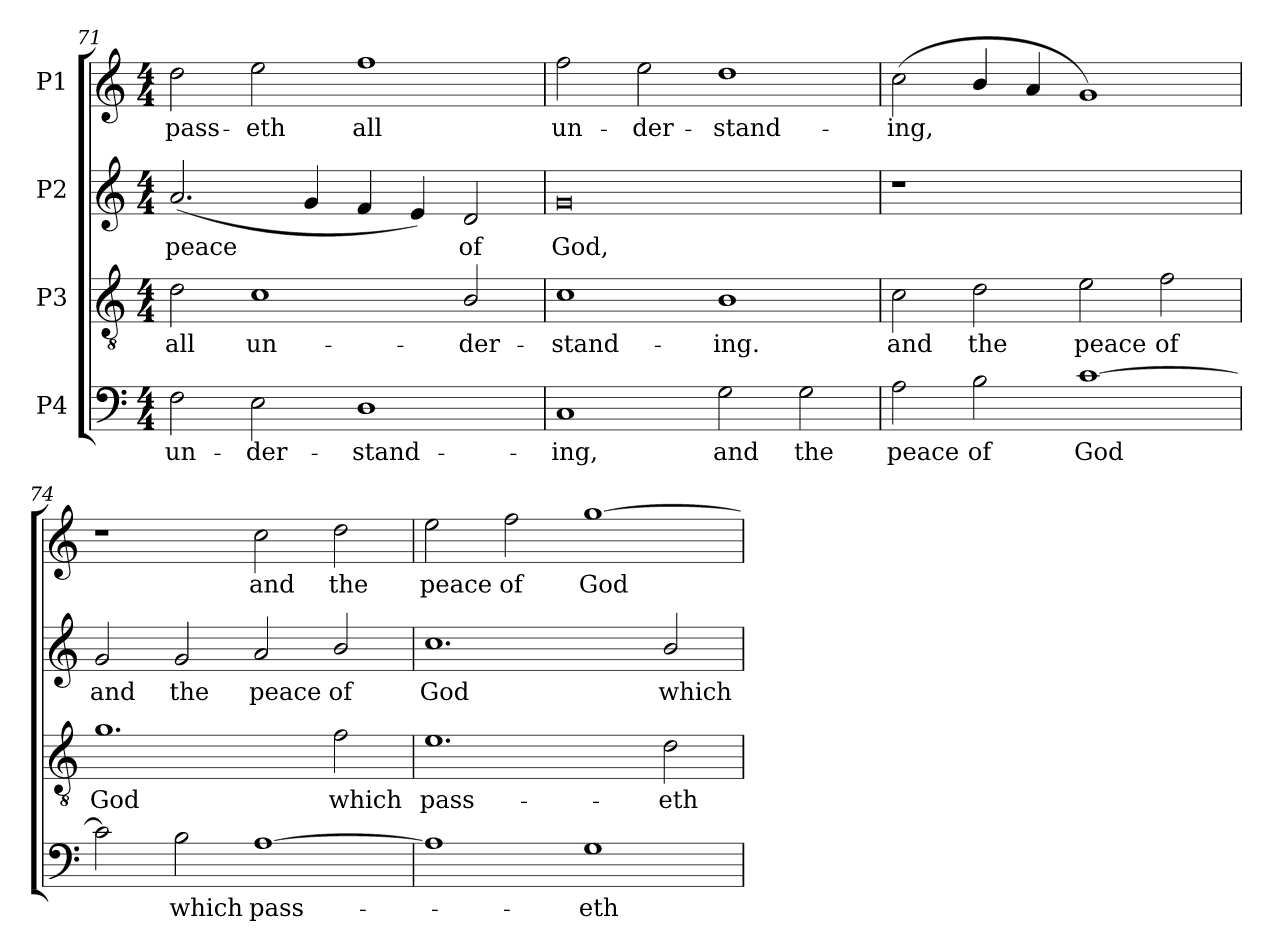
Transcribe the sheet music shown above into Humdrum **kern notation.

**kern	**text	**kern	**text	**kern	**text	**kern	**text
*part4	*part4	*part3	*part3	*part2	*part2	*part1	*part1
*staff4	*staff4	*staff3	*staff3	*staff2	*staff2	*staff1	*staff1
*I"P4	*	*I"P3	*	*I"P2	*	*I"P1	*
*clefF4	*	*clefGv2	*	*clefG2	*	*clefG2	*
*	*	*ITrd7c12	*	*	*	*	*
*k[]	*	*k[]	*	*k[]	*	*k[]	*
*C:	*	*C:	*	*C:	*	*C:	*
*M4/4	*	*M4/4	*	*M4/4	*	*M4/4	*
=71	=71	=71	=71	=71	=71	=71	=71
!	!LO:LY:b:color=#000000	!	!	!	!	!	!
!	!	!	!LO:LY:b:color=#000000	!	!	!	!
!	!	!	!	!	!LO:LY:b:color=#000000	!	!
!	!	!	!	!	!	!	!LO:LY:b:color=#000000
2Fi\	un-	2Di\	all	(2.ai/	peace	2ddi\	pass-
!	!LO:LY:b:color=#000000	!	!	!	!	!	!
!	!	!	!LO:LY:b:color=#000000	!	!	!	!
!	!	!	!	!	!	!	!LO:LY:b:color=#000000
2Ei\	-der-	1Ci	un-	.	.	2eei\	-eth
.	.	.	.	4gi/	.	.	.
!	!LO:LY:b:color=#000000	!	!	!	!	!	!
!	!	!	!	!	!	!	!LO:LY:b:color=#000000
1Di	-stand-	.	.	4fi/	.	1ffi	all
.	.	.	.	4ei/)	.	.	.
!	!	!	!LO:LY:b:color=#000000	!	!	!	!
!	!	!	!	!	!LO:LY:b:color=#000000	!	!
.	.	2BBi/	-der-	2di/	of	.	.
=72	=72	=72	=72	=72	=72	=72	=72
!	!LO:LY:b:color=#000000	!	!	!	!	!	!
!	!	!	!LO:LY:b:color=#000000	!	!	!	!
!	!	!	!	!	!LO:LY:b:color=#000000	!	!
!	!	!	!	!	!	!	!LO:LY:b:color=#000000
1Ci	-ing,	1Ci	-stand-	0gi	God,	2ffi\	un-
!	!	!	!	!	!	!	!LO:LY:b:color=#000000
.	.	.	.	.	.	2eei\	-der-
!	!LO:LY:b:color=#000000	!	!	!	!	!	!
!	!	!	!LO:LY:b:color=#000000	!	!	!	!
!	!	!	!	!	!	!	!LO:LY:b:color=#000000
2Gi\	and	1BBi	-ing.	.	.	1ddi	-stand-
!	!LO:LY:b:color=#000000	!	!	!	!	!	!
2Gi\	the	.	.	.	.	.	.
!!LO:PB:g=z
=73	=73	=73	=73	=73	=73	=73	=73
!	!LO:LY:b:color=#000000	!	!	!	!	!	!
!	!	!	!LO:LY:b:color=#000000	!LO:N:vis=1	!	!	!
!	!	!	!	!	!	!	!LO:LY:b:color=#000000
2Ai\	peace	2Ci\	and	1r	.	(2cci\	-ing,
!	!LO:LY:b:color=#000000	!	!	!	!	!	!
!	!	!	!LO:LY:b:color=#000000	!	!	!	!
2Bi\	of	2Di\	the	.	.	4bi/	.
.	.	.	.	.	.	4ai/	.
!	!LO:LY:b:color=#000000	!	!	!	!	!	!
!	!	!	!LO:LY:b:color=#000000	!	!	!	!
[1ci	God	2Ei\	peace	1ryy	.	1gi)	.
!	!	!	!LO:LY:b:color=#000000	!	!	!	!
.	.	2Fi\	of	.	.	.	.
=74	=74	=74	=74	=74	=74	=74	=74
!	!	!	!LO:LY:b:color=#000000	!	!	!	!
!	!	!	!	!	!LO:LY:b:color=#000000	!	!
2ci\]	.	1.Gi	God	2gi/	and	1r	.
!	!LO:LY:b:color=#000000	!	!	!	!	!	!
!	!	!	!	!	!LO:LY:b:color=#000000	!	!
2Bi\	which	.	.	2gi/	the	.	.
!	!LO:LY:b:color=#000000	!	!	!	!	!	!
!	!	!	!	!	!LO:LY:b:color=#000000	!	!
!	!	!	!	!	!	!	!LO:LY:b:color=#000000
[1Ai	pass-	.	.	2ai/	peace	2cci\	and
!	!	!	!LO:LY:b:color=#000000	!	!	!	!
!	!	!	!	!	!LO:LY:b:color=#000000	!	!
!	!	!	!	!	!	!	!LO:LY:b:color=#000000
.	.	2Fi\	which	2bi/	of	2ddi\	the
=75	=75	=75	=75	=75	=75	=75	=75
!	!	!	!LO:LY:b:color=#000000	!	!	!	!
!	!	!	!	!	!LO:LY:b:color=#000000	!	!
!	!	!	!	!	!	!	!LO:LY:b:color=#000000
1Ai]	.	1.Ei	pass-	1.cci	God	2eei\	peace
!	!	!	!	!	!	!	!LO:LY:b:color=#000000
.	.	.	.	.	.	2ffi\	of
!	!LO:LY:b:color=#000000	!	!	!	!	!	!
!	!	!	!	!	!	!	!LO:LY:b:color=#000000
1Gi	-eth	.	.	.	.	[1ggi	God
!	!	!	!LO:LY:b:color=#000000	!	!	!	!
!	!	!	!	!	!LO:LY:b:color=#000000	!	!
.	.	2Di\	-eth	2bi/	which	.	.
=	=	=	=	=	=	=	=
*-	*-	*-	*-	*-	*-	*-	*-
